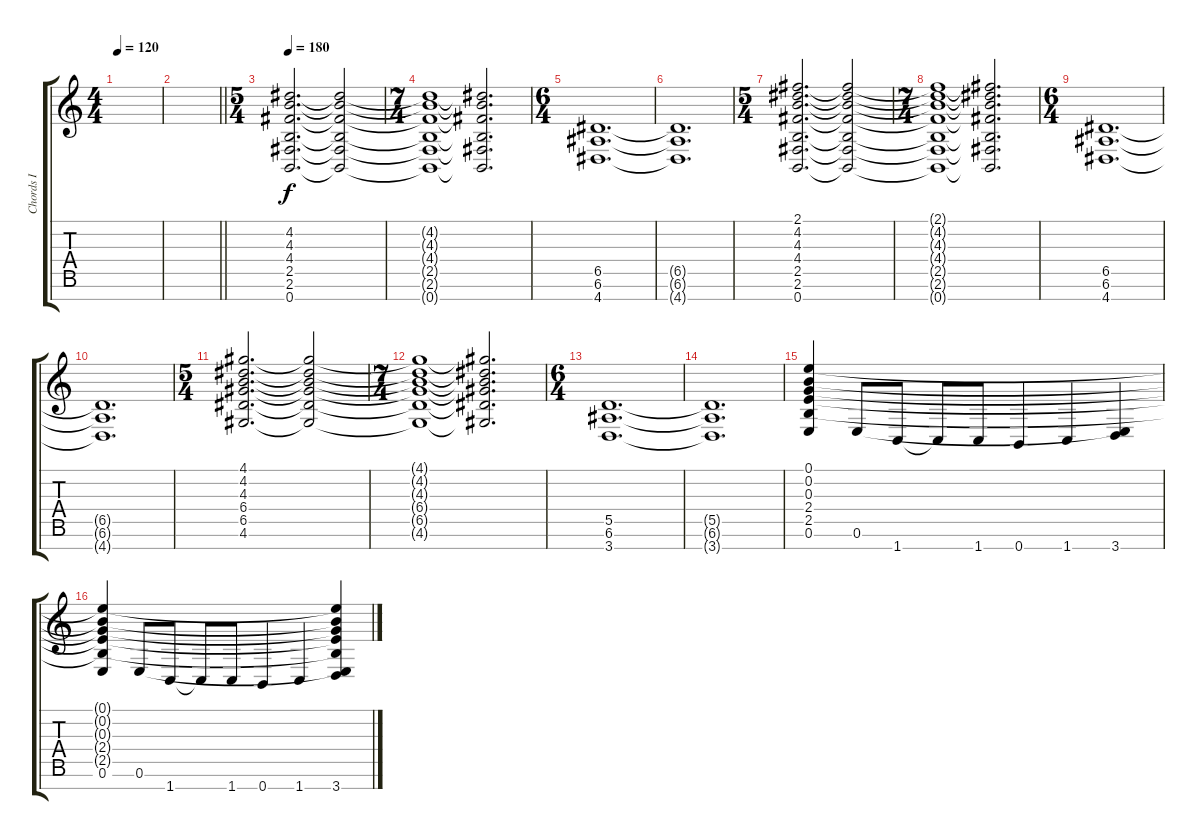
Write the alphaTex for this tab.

\track ("Chords I" "Chords I") {instrument electricguitarjazz}
\staff {score tabs}
\tuning (E4 B3 G3 D3 A2 E2 B1) {hide}
\ts (4 4)
\tempo 120
\clef g2
\ks c
|
\barLineRight lightlight
|
\ts (5 4)
\tempo 180
(4.2 4.3 4.4 2.5 2.6 0.7).2{d balance 16} (4.2{t} 4.3{t} 4.4{t} 2.5{t} 2.6{t} 0.7{t}).2 |
\ts (7 4)
(4.2{t} 4.3{t} 4.4{t} 2.5{t} 2.6{t} 0.7{t}).1 (4.2{t} 4.3{t} 4.4{t} 2.5{t} 2.6{t} 0.7{t}).2{d} |
\ts (6 4)
(6.5 6.6 4.7).1{d balance 0} |
(6.5{t} 6.6{t} 4.7{t}).1{d} |
\ts (5 4)
(2.1 4.2 4.3 4.4 2.5 2.6 0.7).2{d balance 16} (2.1{t} 4.2{t} 4.3{t} 4.4{t} 2.5{t} 2.6{t} 0.7{t}).2 |
\ts (7 4)
(2.1{t} 4.2{t} 4.3{t} 4.4{t} 2.5{t} 2.6{t} 0.7{t}).1 (2.1{t} 4.2{t} 4.3{t} 4.4{t} 2.5{t} 2.6{t} 0.7{t}).2{d} |
\ts (6 4)
(6.5 6.6 4.7).1{d balance 0} |
(6.5{t} 6.6{t} 4.7{t}).1{d} |
\ts (5 4)
(4.1 4.2 4.3 6.4 6.5 4.6).2{d balance 16} (4.1{t} 4.2{t} 4.3{t} 6.4{t} 6.5{t} 4.6{t}).2 |
\ts (7 4)
(4.1{t} 4.2{t} 4.3{t} 6.4{t} 6.5{t} 4.6{t}).1 (4.1{t} 4.2{t} 4.3{t} 6.4{t} 6.5{t} 4.6{t}).2{d} |
\ts (6 4)
(5.5 6.6 3.7).1{d balance 0} |
(5.5{t} 6.6{t} 3.7{t}).1{d} |
(0.1 0.2 0.3 2.4 2.5 0.6).4{balance 16} 0.6.8 1.7.8 1.7{t}.8 1.7.8 0.7.4 1.7.4 (0.6{t} 3.7).4 |
(0.1{t} 0.2{t} 0.3{t} 2.4{t} 2.5{t} 0.6).4 0.6.8 1.7.8 1.7{t}.8 1.7.8 0.7.4 1.7.4 (0.1{t} 0.2{t} 0.3{t} 2.4{t} 2.5{t} 0.6{t} 3.7).4
